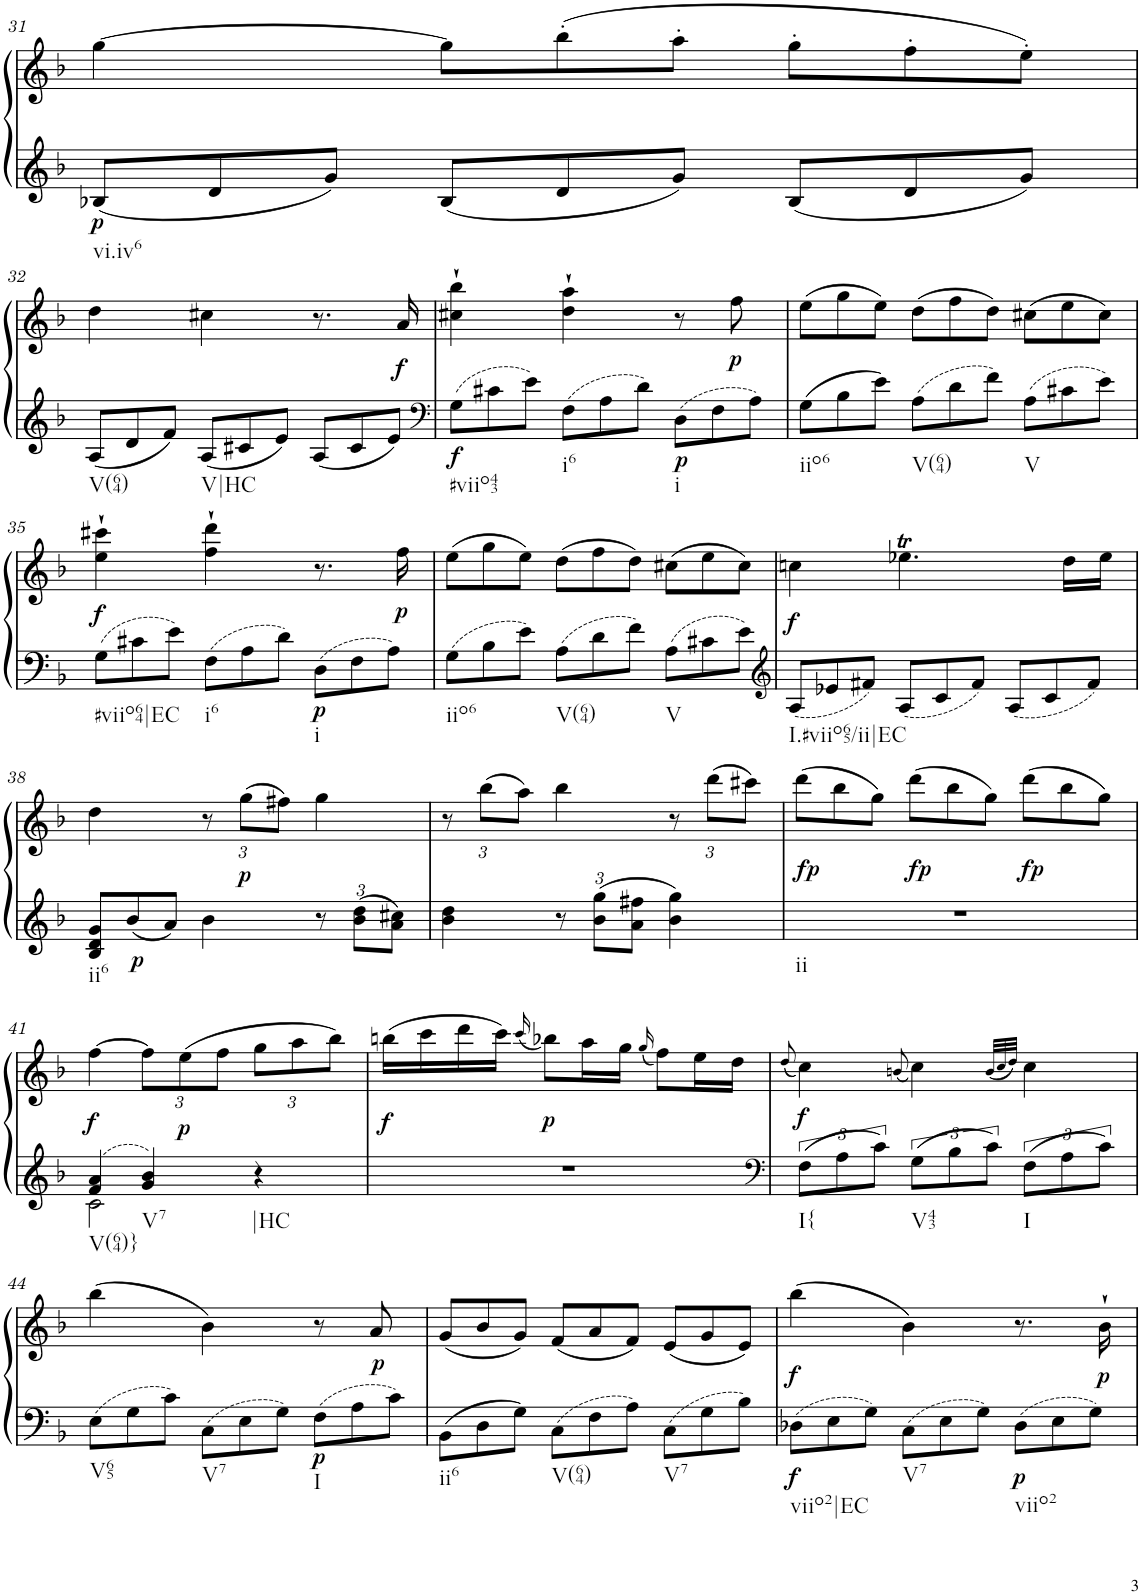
**kern	**kern	**dynam
*part1	*part1	*part1
*staff2	*staff1	*staff1/2
*I"Klavier linke Hand	*	*
!!LO:PB:g=z
*clefG2	*clefG2	*
*k[b-]	*k[b-]	*
*M3/4	*M3/4	*
*Xbrackettup	*	*
=31	=31	=31
!LO:TX:b:t=vi.iv6	!	!
!	!	!LO:DY:b=2
12B-X/L	[4gg\	p
12d/	.	.
12g/J	.	.
12B-/L	12gg\L]	.
12d/	(12bb-'\	.
12g/J	12aa'\J	.
*	*Xbrackettup	*
12B-/L	12gg'\L	.
12d/	12ff'\	.
12g/J	12ee'\J)	.
!!LO:LB:g=z
=32	=32	=32
!LO:TX:b:t=V(64)	!	!
12A/L	4dd\	.
12d/	.	.
12f/J	.	.
!LO:TX:b:t=V|HC	!	!
12A/L	4cc#X\	.
12c#X/	.	.
12e/J	.	.
12A/L	8.r	.
12c#/	.	.
12e/J	.	.
!	!	!LO:DY:b
.	16a/	f
=33	=33	=33
*clefF4	*	*
!LO:TX:b:t=#viio43	!	!
!	!	!LO:DY:b=2
12G\L	4cc#X\` 4bb-\`	f
12c#X\	.	.
12e\J	.	.
!LO:TX:b:t=i6	!	!
12F\L	4dd\` 4aa\`	.
12A\	.	.
12d\J	.	.
!LO:TX:b:t=i	!	!
!	!	!LO:DY:b=2
12D\L	8r	p
12F\	.	.
!	!	!LO:DY:b
.	8ff\	p
12A\J	.	.
=34	=34	=34
!LO:TX:b:t=iio6	!	!
12G\L	(12ee\L	.
12B-\	12gg\	.
12e\J	12ee\J)	.
!LO:TX:b:t=V(64)	!	!
12A\L	(12dd\L	.
12d\	12ff\	.
12f\J	12dd\J)	.
!LO:TX:b:t=V	!	!
12A\L	(12cc#X\L	.
12c#X\	12ee\	.
12e\J	12cc#\J)	.
!!LO:LB:g=z
=35	=35	=35
!LO:TX:b:t=#viio64|EC	!	!
!	!	!LO:DY:b
12G\L	4ee\` 4ccc#X\`	f
12c#X\	.	.
12e\J	.	.
!LO:TX:b:t=i6	!	!
12F\L	4ff\` 4ddd\`	.
12A\	.	.
12d\J	.	.
!LO:TX:b:t=i	!	!
!	!	!LO:DY:b=2
12D\L	8.r	p
12F\	.	.
12A\J	.	.
!	!	!LO:DY:b
.	16ff\	p
=36	=36	=36
!LO:TX:b:t=iio6	!	!
12G\L	(12ee\L	.
12B-\	12gg\	.
12e\J	12ee\J)	.
!LO:TX:b:t=V(64)	!	!
12A\L	(12dd\L	.
12d\	12ff\	.
12f\J	12dd\J)	.
!LO:TX:b:t=V	!	!
12A\L	(12cc#X\L	.
12c#X\	12ee\	.
12e\J	12cc#\J)	.
=37	=37	=37
*clefG2	*	*
!LO:TX:b:t=I.#viio65/ii|EC	!	!
!	!	!LO:DY:b
12A/L	4ccn\	f
12e-X/	.	.
12f#X/J	.	.
12A/L	4.ee-XT\	.
12c/	.	.
12f#/J	.	.
12A/L	.	.
12c/	.	.
.	16dd\LL	.
12f#/J	.	.
.	16ee-\JJ	.
!!LO:LB:g=z
=38	=38	=38
!LO:TX:b:t=ii6	!	!
12B-/ 12d/ 12g/L	4dd\	.
!	!	!LO:DY:b=2
12b-/	.	p
12a/J	.	.
4b-\	12r	.
!	!	!LO:DY:b
.	(12gg\L	p
.	12ff#X\J)	.
12r	4gg\	.
12b-\ 12dd\L	.	.
12a\ 12cc#X\J	.	.
=39	=39	=39
4b-\ 4dd\	12r	.
.	(12bb-\L	.
.	12aa\J)	.
12r	4bb-\	.
12b-\ 12gg\L	.	.
12a\ 12ff#X\J	.	.
4b-\ 4gg\	12r	.
.	(12ddd\L	.
.	12ccc#X\J)	.
=40	=40	=40
!LO:TX:b:t=ii	!	!
!	!	!LO:DY:b
2.r	(12ddd\L	fp
.	12bb-\	.
.	12gg\J)	.
!	!	!LO:DY:b
.	(12ddd\L	fp
.	12bb-\	.
.	12gg\J)	.
!	!	!LO:DY:b
.	(12ddd\L	fp
.	12bb-\	.
.	12gg\J)	.
!!LO:LB:g=z
=41	=41	=41
*^	*	*
!LO:TX:b:t=V(64)}	!	!	!
!	!	!	!LO:DY:b
4f/ 4a/	2c\	[4ff\	f
!LO:TX:b:t=V7	!	!	!
4g/ 4b-/	.	12ff\L]	.
!	!	!	!LO:DY:b
.	.	(12ee\	p
.	.	12ff\J	.
!LO:TX:b:t=|HC	!	!	!
4r	4ryy	12gg\L	.
.	.	12aa\	.
.	.	12bb-\J)	.
*v	*v	*	*
=42	=42	=42
!	!	!LO:DY:b
2.r	(16bbn\LL	f
.	16ccc\	.
.	16ddd\	.
.	16ccc\JJ)	.
.	(16qccc/	.
!	!	!LO:DY:b
.	8bb-X\L)	p
.	16aa\L	.
.	16gg\JJ	.
.	(16qgg/	.
.	8ff\L)	.
.	16ee\L	.
.	16dd\JJ	.
=43	=43	=43
*clefF4	*	*
.	(8qdd/	.
*brackettup	*	*
!LO:TX:b:t=I{	!	!
!	!	!LO:DY:b
12F\L	4cc\)	f
12A\	.	.
12c\J	.	.
.	(8qbn/	.
!LO:TX:b:t=V43	!	!
12G\L	4cc\)	.
12B-\	.	.
12c\J	.	.
.	(32qb/LLL	.
.	32qcc/	.
.	32qdd/JJJ)	.
!LO:TX:b:t=I	!	!
12F\L	4cc\	.
12A\	.	.
12c\J	.	.
!!LO:LB:g=z
=44	=44	=44
*Xbrackettup	*	*
*	*^	*
!LO:TX:b:t=V65	!	!	!
12E\L	(4bb-\	3%2ryy	.
12G\	.	.	.
12c\J	.	.	.
!LO:TX:b:t=V7	!	!	!
12C\L	4b-\)	.	.
12E\	.	.	.
12G\J	.	.	.
!LO:TX:b:t=I	!	!	!
!	!	!	!LO:DY:b=2
12F\L	8r	.	p
12A\	.	.	.
.	8a/	.	.
!	!	!	!LO:DY:b
12c\J	.	12ryy	p
=45	=45	=45	=45
!LO:TX:b:t=ii6	!	!	!
*	*v	*v	*
12BB-\L	(12g/L	.
12D\	12b-/	.
12G\J	12g/J)	.
!LO:TX:b:t=V(64)	!	!
12C\L	(12f/L	.
12F\	12a/	.
12A\J	12f/J)	.
!LO:TX:b:t=V7	!	!
12C\L	(12e/L	.
12G\	12g/	.
12B-\J	12e/J)	.
=46	=46	=46
!LO:TX:b:t=viio2|EC	!	!
!	!	!LO:DY:b=2
!	!	!LO:DY:n=1:b
12D-X\L	(4bb-\	f f
12E\	.	.
12G\J	.	.
!LO:TX:b:t=V7	!	!
12C\L	4b-\)	.
12E\	.	.
12G\J	.	.
!LO:TX:b:t=viio2	!	!
!	!	!LO:DY:n=2:b=2
12D-\L	8.r	p
12E\	.	.
12G\J	.	.
!	!	!LO:DY:n=3:b
.	16b-`\	p
=	=	=
*-	*-	*-
